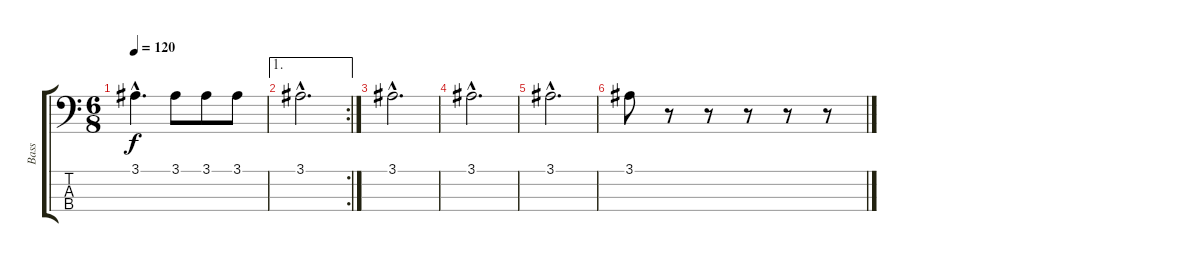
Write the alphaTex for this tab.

\track ("Bass" "Bass") {instrument electricbasspick}
\staff {score tabs}
\tuning (G2 D2 A1 E1) {hide}
\ts (6 8)
\tempo 120
\clef f4
\ks c
3.1{hac}.4{d dy f} 3.1.8 3.1.8 3.1.8 |
\ae 1
\rc 2
3.1{hac}.2{d} |
3.1{hac}.2{d} |
3.1{hac}.2{d} |
3.1{hac}.2{d} |
3.1.8 r.8 r.8 r.8 r.8 r.8
